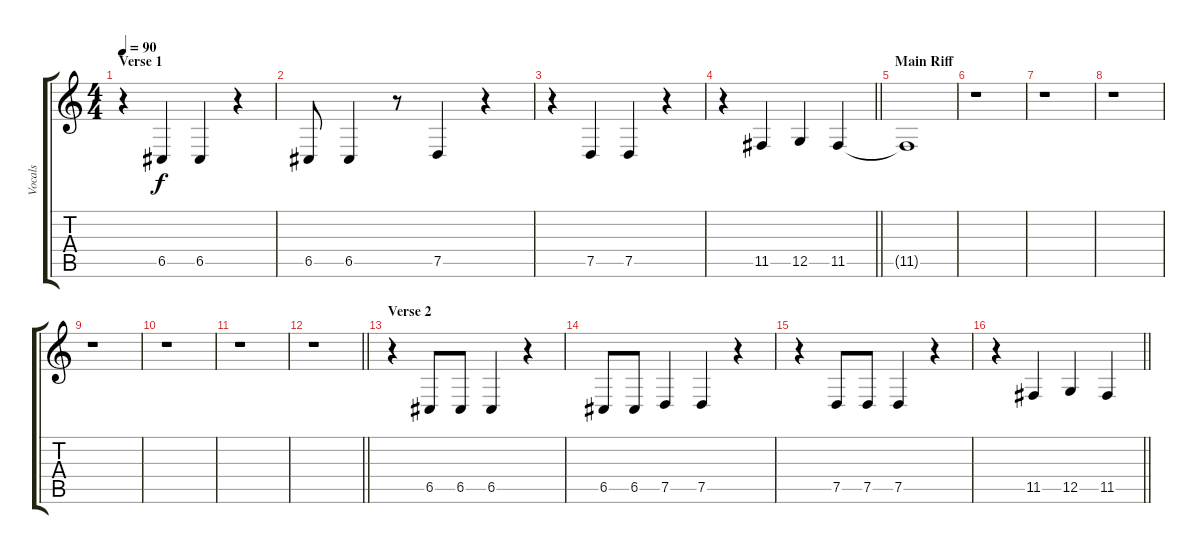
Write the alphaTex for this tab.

\track ("Vocals" "Vocals") {instrument bassoon}
\staff {score tabs}
\tuning (D4 A3 F3 C3 G2 C2) {hide}
\ts (4 4)
\section ("" "Verse 1")
\tempo 90
\clef g2
\ks c
r.4{dy f} 6.5.4 6.5.4 r.4 |
6.5.8 6.5.4 r.8 7.5.4 r.4 |
r.4 7.5.4 7.5.4 r.4 |
\barLineRight lightlight
r.4 11.5.4 12.5.4 11.5.4 |
\section ("" "Main Riff")
11.5{t}.1 |
r.1 |
r.1 |
r.1 |
r.1 |
r.1 |
r.1 |
\barLineRight lightlight
r.1 |
\section ("" "Verse 2")
r.4 6.5.8 6.5.8 6.5.4 r.4 |
6.5.8 6.5.8 7.5.4 7.5.4 r.4 |
r.4 7.5.8 7.5.8 7.5.4 r.4 |
\barLineRight lightlight
r.4 11.5.4 12.5.4 11.5.4
